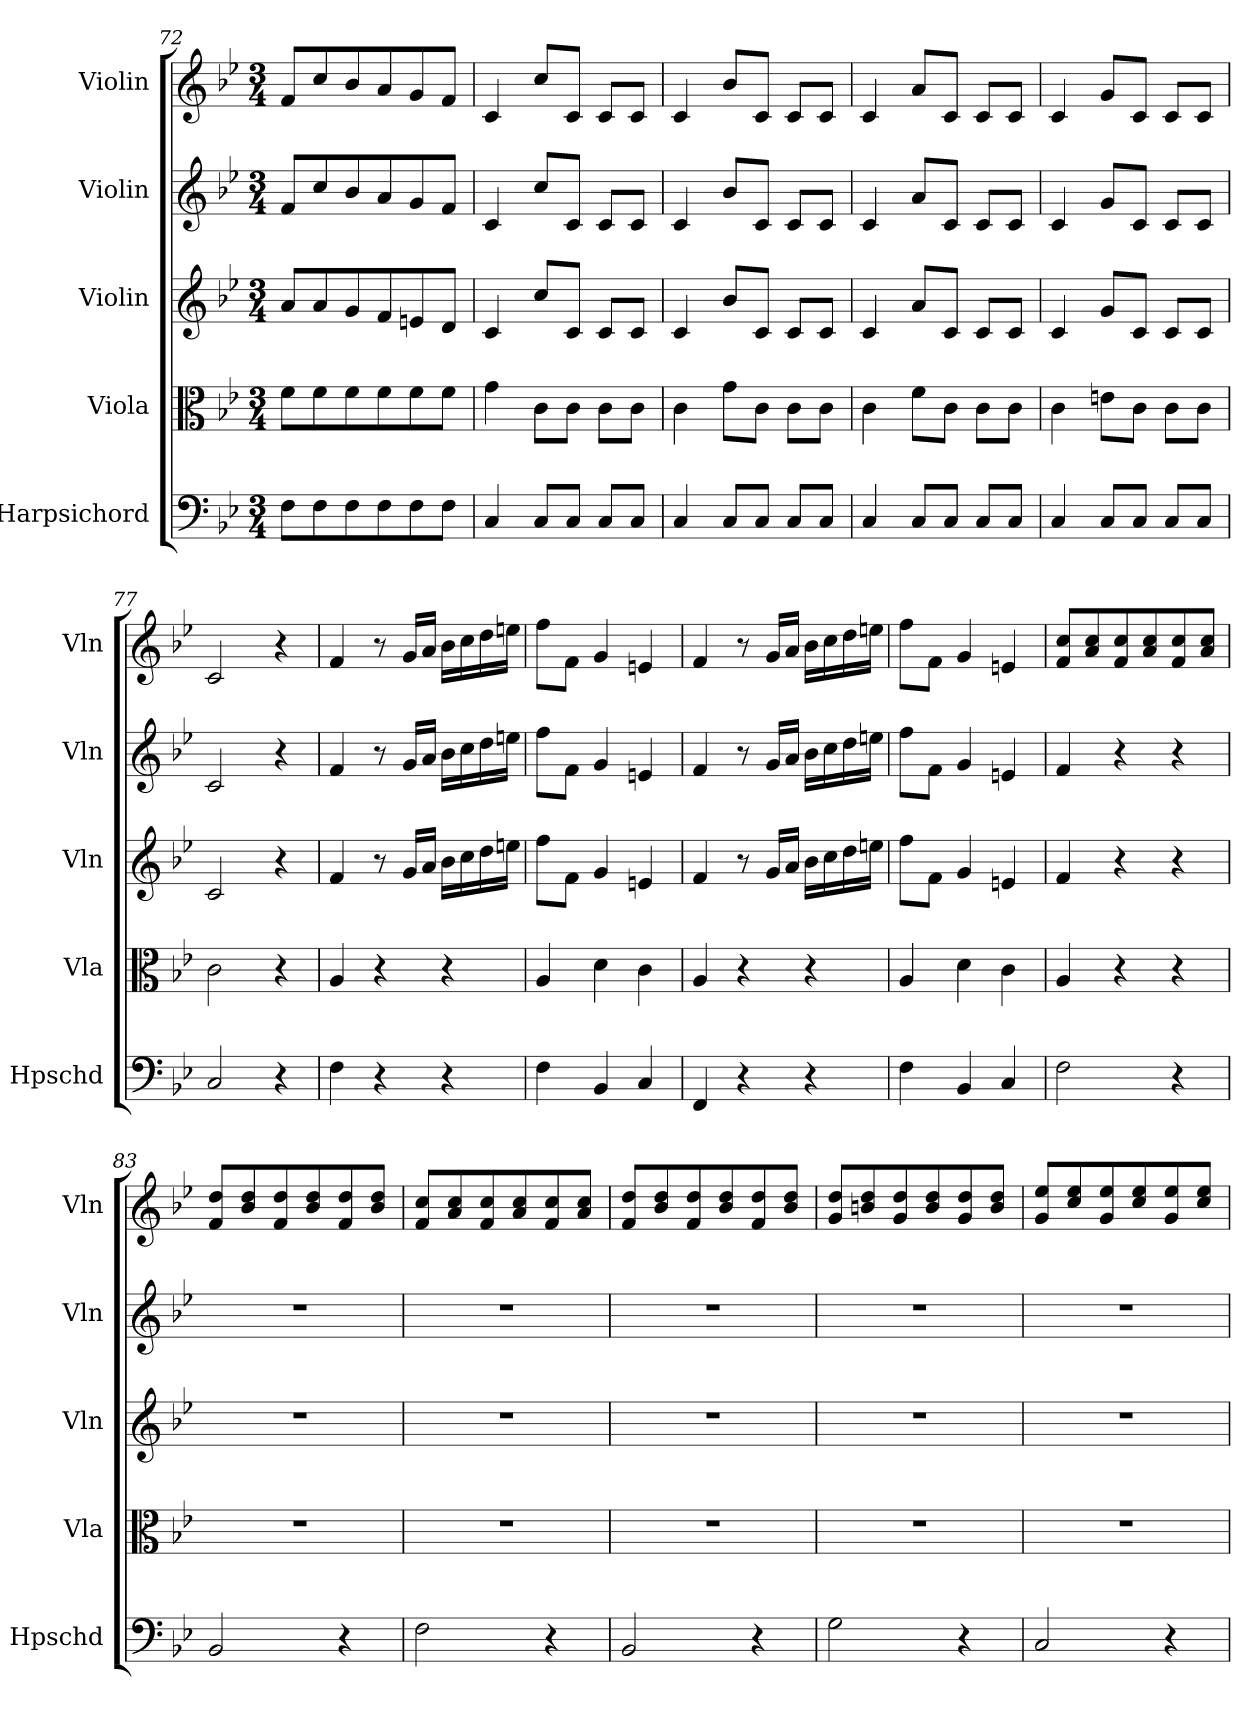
**kern	**kern	**kern	**kern	**kern
*part5	*part4	*part3	*part2	*part1
*staff5	*staff4	*staff3	*staff2	*staff1
*I"Harpsichord	*I"Viola	*I"Violin	*I"Violin	*I"Violin
*I'Hpschd	*I'Vla	*I'Vln	*I'Vln	*I'Vln
*clefF4	*clefC3	*clefG2	*clefG2	*clefG2
*k[b-e-]	*k[b-e-]	*k[b-e-]	*k[b-e-]	*k[b-e-]
*B-:	*B-:	*B-:	*B-:	*B-:
*M3/4	*M3/4	*M3/4	*M3/4	*M3/4
=72	=72	=72	=72	=72
8F\L	8f\L	8a/L	8f/L	8f/L
8F\	8f\	8a/	8cc/	8cc/
8F\	8f\	8g/	8b-/	8b-/
8F\	8f\	8f/	8a/	8a/
8F\	8f\	8en/	8g/	8g/
8F\J	8f\J	8d/J	8f/J	8f/J
=73	=73	=73	=73	=73
4C/	4g\	4c/	4c/	4c/
8C/L	8c\L	8cc/L	8cc/L	8cc/L
8C/J	8c\J	8c/J	8c/J	8c/J
8C/L	8c\L	8c/L	8c/L	8c/L
8C/J	8c\J	8c/J	8c/J	8c/J
=74	=74	=74	=74	=74
4C/	4c\	4c/	4c/	4c/
8C/L	8g\L	8b-/L	8b-/L	8b-/L
8C/J	8c\J	8c/J	8c/J	8c/J
8C/L	8c\L	8c/L	8c/L	8c/L
8C/J	8c\J	8c/J	8c/J	8c/J
=75	=75	=75	=75	=75
4C/	4c\	4c/	4c/	4c/
8C/L	8f\L	8a/L	8a/L	8a/L
8C/J	8c\J	8c/J	8c/J	8c/J
8C/L	8c\L	8c/L	8c/L	8c/L
8C/J	8c\J	8c/J	8c/J	8c/J
=76	=76	=76	=76	=76
4C/	4c\	4c/	4c/	4c/
8C/L	8en\L	8g/L	8g/L	8g/L
8C/J	8c\J	8c/J	8c/J	8c/J
8C/L	8c\L	8c/L	8c/L	8c/L
8C/J	8c\J	8c/J	8c/J	8c/J
=77	=77	=77	=77	=77
2C/	2c\	2c/	2c/	2c/
4r	4r	4r	4r	4r
=78	=78	=78	=78	=78
4F\	4A/	4f/	4f/	4f/
4r	4r	8r	8r	8r
.	.	16g/LL	16g/LL	16g/LL
.	.	16a/JJ	16a/JJ	16a/JJ
4r	4r	16b-\LL	16b-\LL	16b-\LL
.	.	16cc\	16cc\	16cc\
.	.	16dd\	16dd\	16dd\
.	.	16een\JJ	16een\JJ	16een\JJ
=79	=79	=79	=79	=79
4F\	4A/	8ff\L	8ff\L	8ff\L
.	.	8f\J	8f\J	8f\J
4BB-/	4d\	4g/	4g/	4g/
4C/	4c\	4en/	4en/	4en/
=80	=80	=80	=80	=80
4FF/	4A/	4f/	4f/	4f/
4r	4r	8r	8r	8r
.	.	16g/LL	16g/LL	16g/LL
.	.	16a/JJ	16a/JJ	16a/JJ
4r	4r	16b-\LL	16b-\LL	16b-\LL
.	.	16cc\	16cc\	16cc\
.	.	16dd\	16dd\	16dd\
.	.	16een\JJ	16een\JJ	16een\JJ
=81	=81	=81	=81	=81
4F\	4A/	8ff\L	8ff\L	8ff\L
.	.	8f\J	8f\J	8f\J
4BB-/	4d\	4g/	4g/	4g/
4C/	4c\	4en/	4en/	4en/
=82	=82	=82	=82	=82
2F\	4A/	4f/	4f/	8f/ 8cc/L
.	.	.	.	8a/ 8cc/
.	4r	4r	4r	8f/ 8cc/
.	.	.	.	8a/ 8cc/
4r	4r	4r	4r	8f/ 8cc/
.	.	.	.	8a/ 8cc/J
=83	=83	=83	=83	=83
2BB-/	2.r	2.r	2.r	8f/ 8dd/L
.	.	.	.	8b-/ 8dd/
.	.	.	.	8f/ 8dd/
.	.	.	.	8b-/ 8dd/
4r	.	.	.	8f/ 8dd/
.	.	.	.	8b-/ 8dd/J
=84	=84	=84	=84	=84
2F\	2.r	2.r	2.r	8f/ 8cc/L
.	.	.	.	8a/ 8cc/
.	.	.	.	8f/ 8cc/
.	.	.	.	8a/ 8cc/
4r	.	.	.	8f/ 8cc/
.	.	.	.	8a/ 8cc/J
=85	=85	=85	=85	=85
2BB-/	2.r	2.r	2.r	8f/ 8dd/L
.	.	.	.	8b-/ 8dd/
.	.	.	.	8f/ 8dd/
.	.	.	.	8b-/ 8dd/
4r	.	.	.	8f/ 8dd/
.	.	.	.	8b-/ 8dd/J
=86	=86	=86	=86	=86
2G\	2.r	2.r	2.r	8g/ 8dd/L
.	.	.	.	8bn/ 8dd/
.	.	.	.	8g/ 8dd/
.	.	.	.	8b/ 8dd/
4r	.	.	.	8g/ 8dd/
.	.	.	.	8b/ 8dd/J
=87	=87	=87	=87	=87
2C/	2.r	2.r	2.r	8g/ 8ee-/L
.	.	.	.	8cc/ 8ee-/
.	.	.	.	8g/ 8ee-/
.	.	.	.	8cc/ 8ee-/
4r	.	.	.	8g/ 8ee-/
.	.	.	.	8cc/ 8ee-/J
=	=	=	=	=
*-	*-	*-	*-	*-
